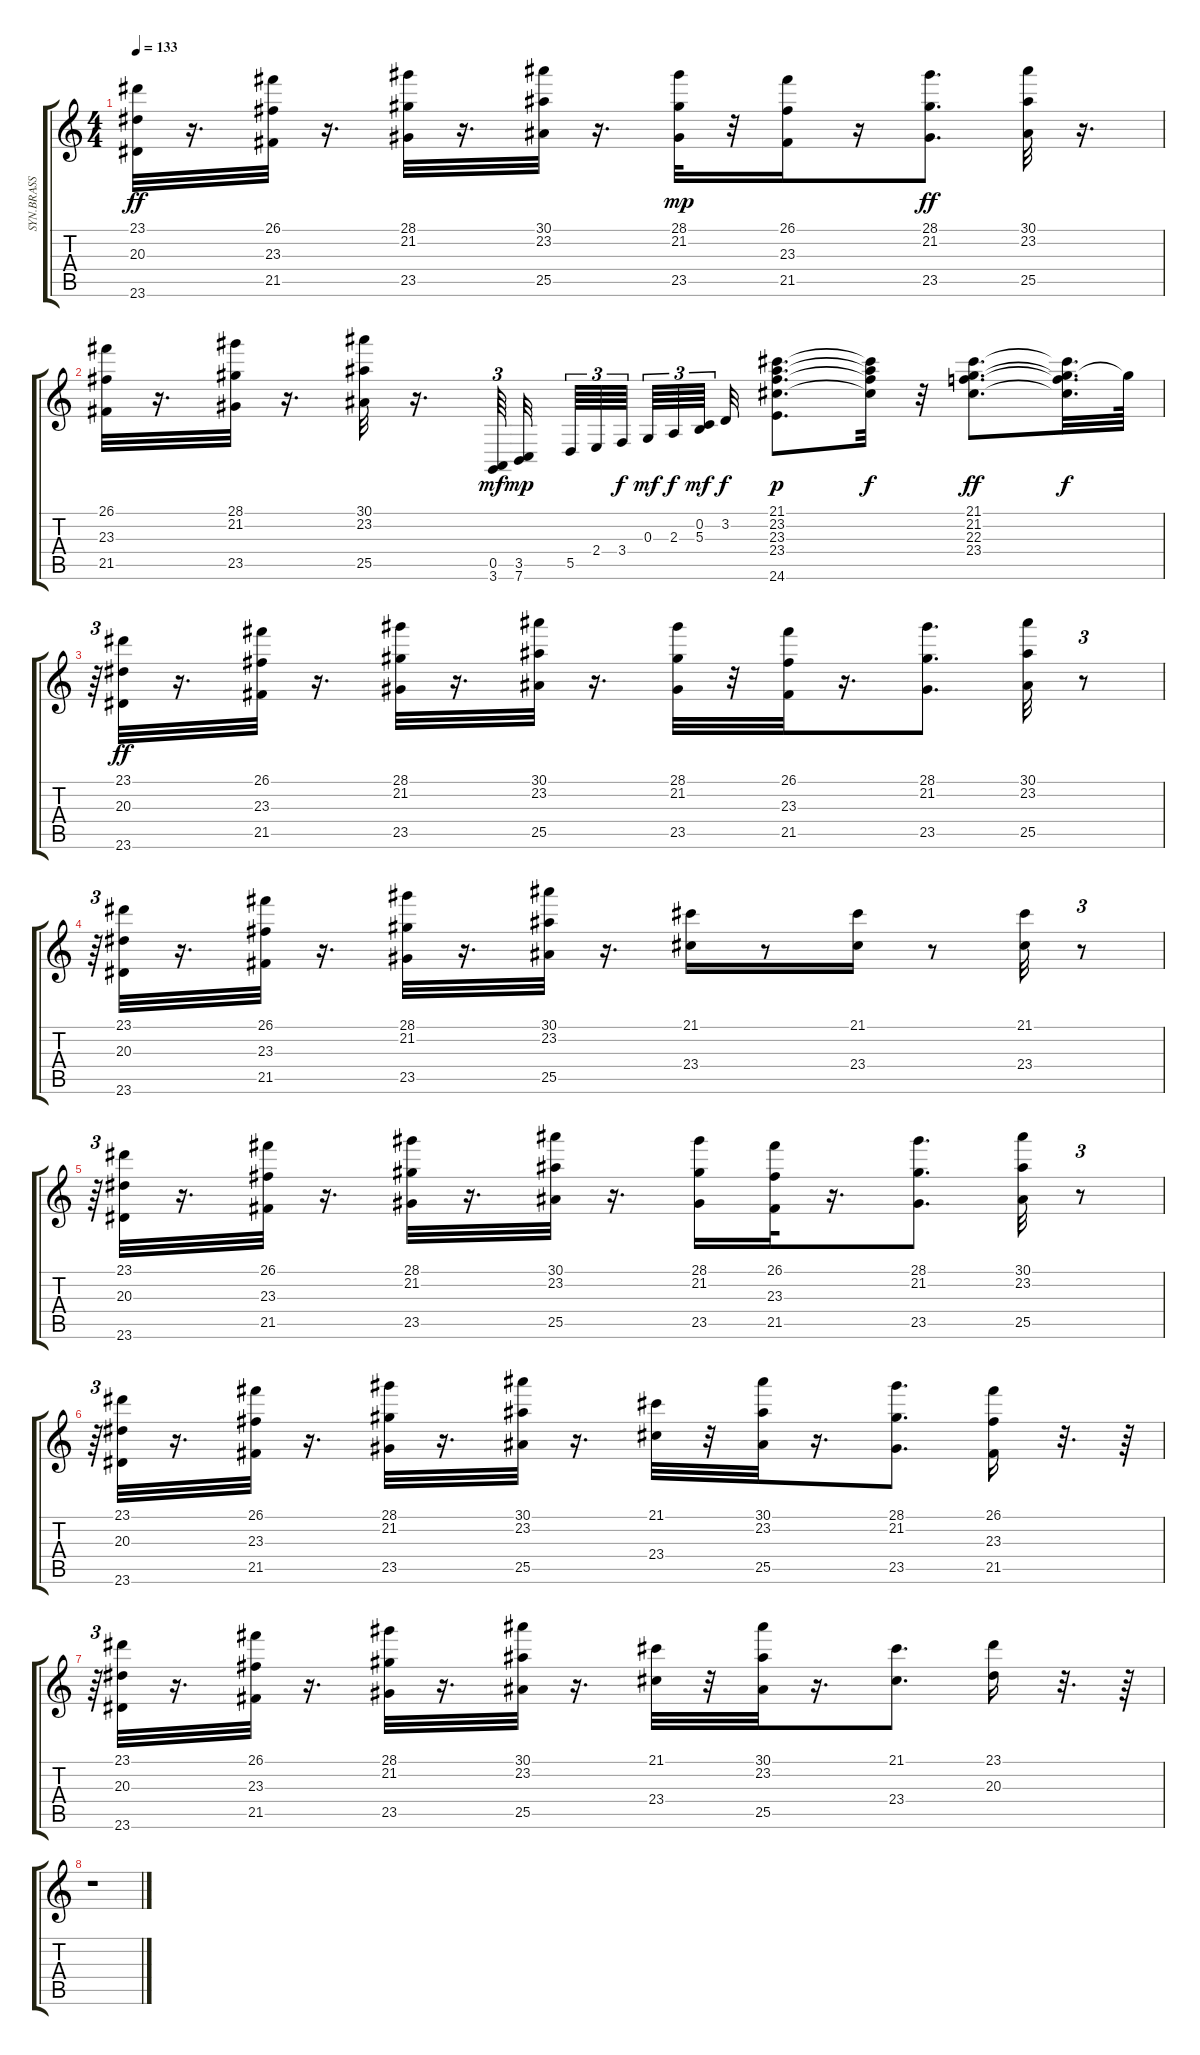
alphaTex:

\track ("SYN.BRASS                           " "SYN.BRASS ") {instrument pad3polysynth}
\staff {score tabs}
\tuning (E4 B3 G3 D3 A2 E2) {hide}
\ts (4 4)
\tempo 133
\clef g2
\ks c
(23.1 20.3 23.6).32{dy ff} r.16{d} (26.1 23.3 21.5).32 r.16{d} (28.1 21.2 23.5).32 r.16{d} (30.1 23.2 25.5).32 r.16{d} (28.1 21.2 23.5).32{dy mp} r.32 (26.1 23.3 21.5).16 r.16 (28.1 21.2 23.5).8{d dy ff} (30.1 23.2 25.5).32 r.16{d} |
(26.1 23.3 21.5).32 r.16{d} (28.1 21.2 23.5).32 r.16{d} (30.1 23.2 25.5).32 r.16{d} (0.5 3.6).64{tu (3 2) dy mf beam splitsecondary} (3.5 7.6).32{dy mp beam splitsecondary} 5.5.64{tu (3 2)} 2.4.64{tu (3 2)} 3.4.64{tu (3 2) dy f beam splitsecondary} 0.3.64{tu (3 2) dy mf} 2.3.64{tu (3 2) dy f} (0.2 5.3).64{tu (3 2) dy mf beam splitsecondary} 3.2.32{dy f} (21.1 23.2 23.3 23.4 24.6).8{d dy p} (21.1{t} 23.2{t} 23.3{t} 23.4{t}).32{dy f} r.32 (21.1 21.2 22.3 23.4).8{d dy ff} (21.1{t} 21.2{t} 22.3{t} 23.4{t}).32{d dy f} 21.2{t}.64 |
r.64{tu (3 2)} (23.1 20.3 23.6).32{dy ff} r.16{d} (26.1 23.3 21.5).32 r.16{d} (28.1 21.2 23.5).32 r.16{d} (30.1 23.2 25.5).32 r.16{d} (28.1 21.2 23.5).32 r.32 (26.1 23.3 21.5).32 r.16{d} (28.1 21.2 23.5).8{d} (30.1 23.2 25.5).32 r.8{tu (3 2)} |
r.64{tu (3 2)} (23.1 20.3 23.6).32 r.16{d} (26.1 23.3 21.5).32 r.16{d} (28.1 21.2 23.5).32 r.16{d} (30.1 23.2 25.5).32 r.16{d} (21.1 23.4).16 r.8 (21.1 23.4).16 r.8 (21.1 23.4).32 r.8{tu (3 2)} |
r.64{tu (3 2)} (23.1 20.3 23.6).32 r.16{d} (26.1 23.3 21.5).32 r.16{d} (28.1 21.2 23.5).32 r.16{d} (30.1 23.2 25.5).32 r.16{d} (28.1 21.2 23.5).16 (26.1 23.3 21.5).32 r.16{d} (28.1 21.2 23.5).8{d} (30.1 23.2 25.5).32 r.8{tu (3 2)} |
r.64{tu (3 2)} (23.1 20.3 23.6).32 r.16{d} (26.1 23.3 21.5).32 r.16{d} (28.1 21.2 23.5).32 r.16{d} (30.1 23.2 25.5).32 r.16{d} (21.1 23.4).32 r.32 (30.1 23.2 25.5).32 r.16{d} (28.1 21.2 23.5).8{d} (26.1 23.3 21.5).16 r.32{d} r.64 |
r.64{tu (3 2)} (23.1 20.3 23.6).32 r.16{d} (26.1 23.3 21.5).32 r.16{d} (28.1 21.2 23.5).32 r.16{d} (30.1 23.2 25.5).32 r.16{d} (21.1 23.4).32 r.32 (30.1 23.2 25.5).32 r.16{d} (21.1 23.4).8{d} (23.1 20.3).16 r.32{d} r.64 |
r.1
